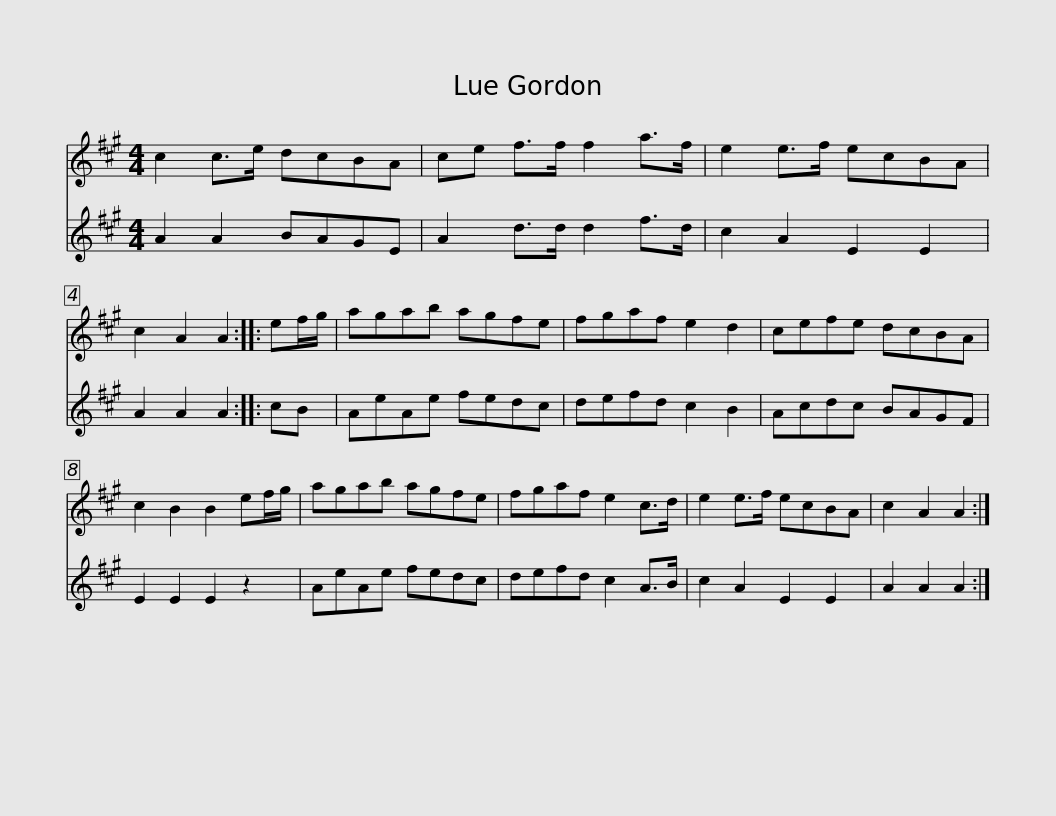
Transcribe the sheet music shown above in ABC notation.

X:1
%%score 1 2
L:1/8
M:4/4
I:linebreak $
K:A
V:1 treble
V:2 treble
V:1
 c2 c>e dcBA | ce f>f f2 a>f | e2 e>f ecBA | c2 A2 A2 :: ef/g/ | %5
 agab agfe |$ fgaf e2 d2 | cefe dcBA | c2 B2 B2 ef/g/ | agab agfe | %10
 fgaf e2 c>d | e2 e>f ecBA |$ c2 A2 A2 :| %13
V:2
 A2 A2 BAGE | A2 d>d d2 f>d | c2 A2 E2 E2 | A2 A2 A2 :: cB | %5
 AeAe fedc |$ defd c2 B2 | Acdc BAGF | E2 E2 E2 z2 | AeAe fedc | %10
 defd c2 A>B | c2 A2 E2 E2 |$ A2 A2 A2 :| %13
